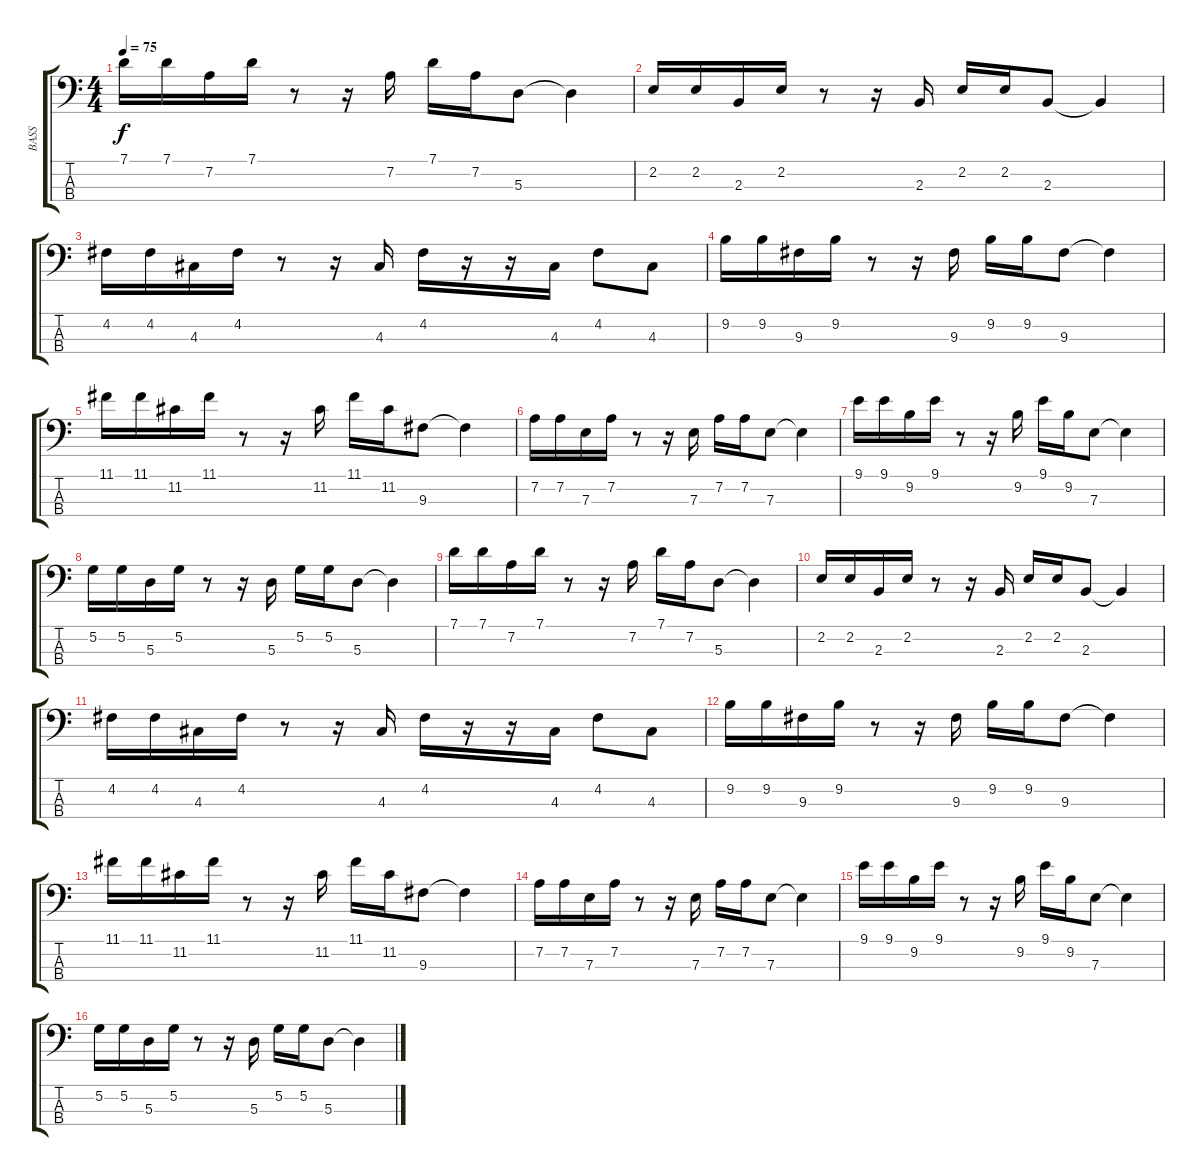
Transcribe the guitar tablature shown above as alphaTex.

\track ("BASS" "BASS") {instrument fretlessbass}
\staff {score tabs}
\tuning (G2 D2 A1 E1) {hide}
\ts (4 4)
\tempo 75
\clef f4
\ks c
7.1.16{dy f} 7.1.16 7.2.16 7.1.16 r.8 r.16 7.2.16 7.1.16 7.2.16 5.3.8 5.3{t}.4 |
2.2.16 2.2.16 2.3.16 2.2.16 r.8 r.16 2.3.16 2.2.16 2.2.16 2.3.8 2.3{t}.4 |
4.2.16 4.2.16 4.3.16 4.2.16 r.8 r.16 4.3.16 4.2.16 r.16 r.16 4.3.16 4.2.8 4.3.8 |
9.2.16 9.2.16 9.3.16 9.2.16 r.8 r.16 9.3.16 9.2.16 9.2.16 9.3.8 9.3{t}.4 |
11.1.16 11.1.16 11.2.16 11.1.16 r.8 r.16 11.2.16 11.1.16 11.2.16 9.3.8 9.3{t}.4 |
7.2.16 7.2.16 7.3.16 7.2.16 r.8 r.16 7.3.16 7.2.16 7.2.16 7.3.8 7.3{t}.4 |
9.1.16 9.1.16 9.2.16 9.1.16 r.8 r.16 9.2.16 9.1.16 9.2.16 7.3.8 7.3{t}.4 |
5.2.16 5.2.16 5.3.16 5.2.16 r.8 r.16 5.3.16 5.2.16 5.2.16 5.3.8 5.3{t}.4 |
7.1.16 7.1.16 7.2.16 7.1.16 r.8 r.16 7.2.16 7.1.16 7.2.16 5.3.8 5.3{t}.4 |
2.2.16 2.2.16 2.3.16 2.2.16 r.8 r.16 2.3.16 2.2.16 2.2.16 2.3.8 2.3{t}.4 |
4.2.16 4.2.16 4.3.16 4.2.16 r.8 r.16 4.3.16 4.2.16 r.16 r.16 4.3.16 4.2.8 4.3.8 |
9.2.16 9.2.16 9.3.16 9.2.16 r.8 r.16 9.3.16 9.2.16 9.2.16 9.3.8 9.3{t}.4 |
11.1.16 11.1.16 11.2.16 11.1.16 r.8 r.16 11.2.16 11.1.16 11.2.16 9.3.8 9.3{t}.4 |
7.2.16 7.2.16 7.3.16 7.2.16 r.8 r.16 7.3.16 7.2.16 7.2.16 7.3.8 7.3{t}.4 |
9.1.16 9.1.16 9.2.16 9.1.16 r.8 r.16 9.2.16 9.1.16 9.2.16 7.3.8 7.3{t}.4 |
5.2.16 5.2.16 5.3.16 5.2.16 r.8 r.16 5.3.16 5.2.16 5.2.16 5.3.8 5.3{t}.4
